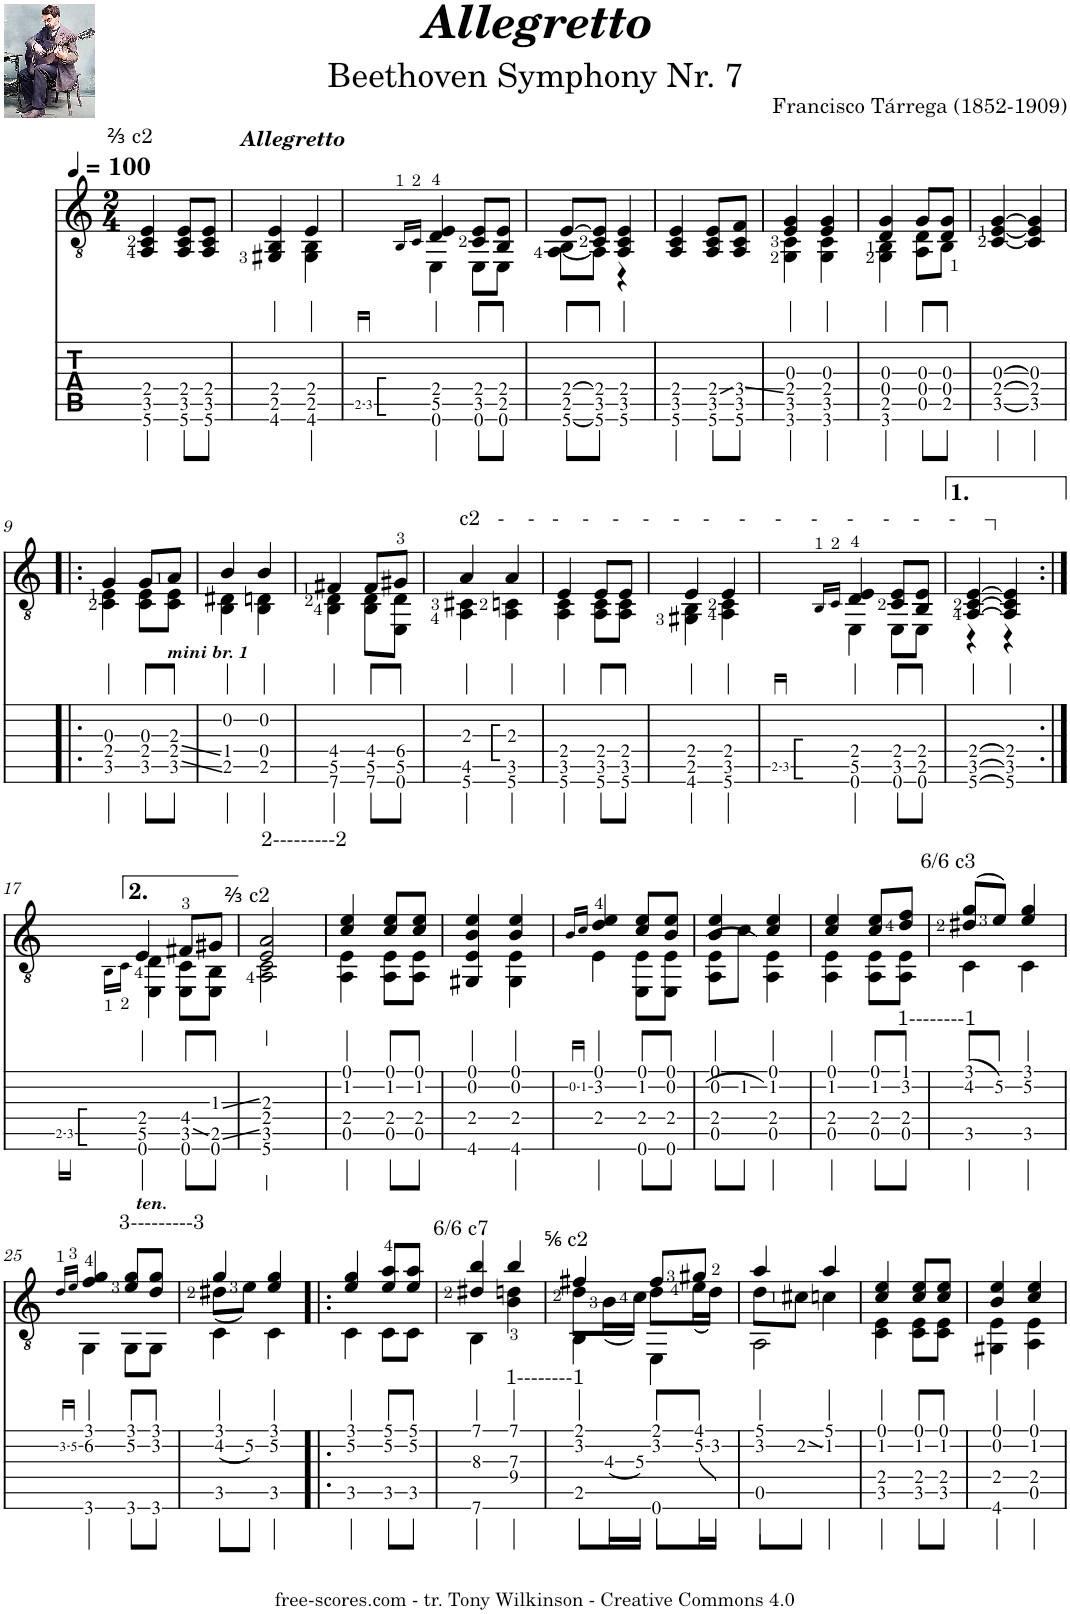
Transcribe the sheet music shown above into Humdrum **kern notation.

**kern	**kern
*part2	*part1
*staff2	*staff1
*I"Chitarra classica (Intavolatura)	*I"Chitarra classica, Chitarra classica, Guitar
*stria6	*
*	*clefGv2
*k[]	*k[]
*M2/4	*M2/4
*MM100	*MM100
=1	=1
!	!LO:TX:a:Bi:t=Allegretto
!	!LO:TX:a:t=⅔ c2
4AA\ 4C\ 4E\	4AA/ 4C/ 4E/
8AA\ 8C\ 8E\L	8AA/ 8C/ 8E/L
8AA\ 8C\ 8E\J	8AA/ 8C/ 8E/J
=2	=2
*^	*^
4GG#X/ 4BB/ 4E/	4ryy	4GG#X/ 4BB/ 4E/	4ryy
4E/	4GG#\ 4BB\	4E/	4GG#\ 4BB\
=3	=3	=3	=3
16qBB/LL	.	16qBB/LL	.
16qC/JJ	.	16qC/JJ	.
4D/:: 4E/::	4EE\	4D/ 4E/	4EE\
8C/ 8E/L	8EE\L	8C/ 8E/L	8EE\L
8BB/ 8E/J	8EE\J	8BB/ 8E/J	8EE\J
=4	=4	=4	=4
[8E/L	[8AA\ 8BB\L	[8E/L	[8AA\ 8BB\L
8C/ 8E/]J	8AA\J]	8C/ 8E/]J	8AA\J]
4AA/ 4C/ 4E/	4r	4AA/ 4C/ 4E/	4r
*v	*v	*	*
*	*v	*v
=5	=5
4AA\ 4C\ 4E\	4AA/ 4C/ 4E/
8AA\ 8C\ 8E\L	8AA/ 8C/ 8E/L
8AA\ 8C\ 8F\J	8AA/ 8C/ 8F/J
=6	=6
*^	*^
4E/ 4G/	4GG\ 4C\	4E/ 4G/	4GG\ 4C\
4E/ 4G/	4GG\ 4C\	4E/ 4G/	4GG\ 4C\
=7	=7	=7	=7
4D/ 4G/	4GG\ 4BB\	4D/ 4G/	4GG\ 4BB\
8G/L	8AA\ 8D\L	8G/L	8AA\ 8D\L
8D/ 8G/J	8BB\J	8D/ 8G/J	8BB\J
*v	*v	*	*
*	*v	*v
=8	=8
[4C\ [4E\ [4G\	[4C/ [4E/ [4G/
4C\] 4E\] 4G\]	4C/] 4E/] 4G/]
!!LO:LB:g=z
=9!|:	=9!|:
*^	*^
4G/	4C\ 4E\	4G/	4C\ 4E\
8G/L	8C\ 8E\L	8G/L	8C\ 8E\L
!LO:TX:a:Bi:t=mini br. 1	!	!	!
8A/J	8C\ 8E\J	8A/J	8C\ 8E\J
=10	=10	=10	=10
4B/	4BB\ 4D#X\	4B/	4BB\ 4D#X\
!LO:TX:b:t=2---------2	!	!	!
4B/	4BB\ 4Dn\	4B/	4BB\ 4Dn\
=11	=11	=11	=11
4F#X/	4BB\ 4D\	4F#X/	4BB\ 4D\
8F#/L	8BB\ 8D\L	8F#/L	8BB\ 8D\L
8G#X/J	8EE\ 8D\J	8G#X/J	8EE\ 8D\J
=12	=12	=12	=12
!	!	!LO:TX:a:t=c2   -    -   -    -    -    -    -    -     -     -     -     -     -    -     -     ┐	!
4A/	4AA\ 4C#X\	4A/	4AA\ 4C#X\
4A::/	4AA\ 4Cn\	4A/	4AA\ 4Cn\
=13	=13	=13	=13
4E/	4AA\ 4C\	4E/	4AA\ 4C\
8E/L	8AA\ 8C\L	8E/L	8AA\ 8C\L
8E/J	8AA\ 8C\J	8E/J	8AA\ 8C\J
=14	=14	=14	=14
4E/	4GG#X\ 4BB\	4E/	4GG#X\ 4BB\
4E/	4AA\ 4C\	4E/	4AA\ 4C\
=15	=15	=15	=15
16qBB/LL	.	16qBB/LL	.
16qC/JJ	.	16qC/JJ	.
4D/:: 4E/::	4EE\	4D/ 4E/	4EE\
8C/ 8E/L	8EE\L	8C/ 8E/L	8EE\L
8BB/ 8E/J	8EE\J	8BB/ 8E/J	8EE\J
=16	=16	=16	=16
[4AA/ [4C/ [4E/	4r	[4AA/ [4C/ [4E/	4r
4AA/] 4C/] 4E/]	4r	4AA/] 4C/] 4E/]	4r
!!LO:LB:g=z	!!
=17:|!	=17:|!	=17:|!	=17:|!
.	16qBB\LL	.	16qBB\LL
.	16qC\JJ	.	16qC\JJ
!LO:TX:b:Bi:t=ten.	!	!	!
!LO:TX:b:t=3---------3	!	!	!
4E/	4EE\:: 4D\::	4E/	4EE\ 4D\
8F#X/L	8EE\ 8C\L	8F#X/L	8EE\ 8C\L
8G#X/J	8EE\ 8BB\J	8G#X/J	8EE\ 8BB\J
=18	=18	=18	=18
!	!	!LO:TX:a:t=⅔ c2	!
2E/ 2A/	2AA\ 2C\	2E/ 2A/	2AA\ 2C\
=19	=19	=19	=19
4c/ 4e/	4AA\ 4E\	4c/ 4e/	4AA\ 4E\
8c/ 8e/L	8AA\ 8E\L	8c/ 8e/L	8AA\ 8E\L
8c/ 8e/J	8AA\ 8E\J	8c/ 8e/J	8AA\ 8E\J
=20	=20	=20	=20
4GG#X/ 4E/ 4B/ 4e/	4ryy	4GG#X/ 4E/ 4B/ 4e/	4ryy
4B/ 4e/	4GG#\ 4E\	4B/ 4e/	4GG#\ 4E\
=21	=21	=21	=21
16qB/LL	.	16qB/LL	.
16qc/JJ	.	16qc/JJ	.
4d/ 4e/	4E\	4d/ 4e/	4E\
8c/ 8e/L	8EE\ 8E\L	8c/ 8e/L	8EE\ 8E\L
8B/ 8e/J	8EE\ 8E\J	8B/ 8e/J	8EE\ 8E\J
=22	=22	=22	=22
(4B/ 4e/	8AA\ 8E\L	(4B/ 4e/	8AA\ 8E\L
.	8c\J	.	8c\J
4c/ 4e/)	4AA\ 4E\	4c/ 4e/)	4AA\ 4E\
=23	=23	=23	=23
4c/ 4e/	4AA\ 4E\	4c/ 4e/	4AA\ 4E\
8c/ 8e/L	8AA\ 8E\L	8c/ 8e/L	8AA\ 8E\L
!LO:TX:a:t=1--------1	!	!	!
8d/ 8f/J	8AA\ 8E\J	8d/ 8f/J	8AA\ 8E\J
=24	=24	=24	=24
!	!	!LO:TX:a:t=6/6 c3	!
(8d#X/ 8g/L	4C\	(8d#X/ 8g/L	4C\
8e/J)	.	8e/J)	.
4e/ 4g/	4C\	4e/ 4g/	4C\
!!LO:LB:g=z	!!
=25	=25	=25	=25
16qd/LL	.	16qd/LL	.
16qe/JJ	.	16qe/JJ	.
4f/ 4g/	4GG\	4f/ 4g/	4GG\
8e/ 8g/L	8GG\L	8e/ 8g/L	8GG\L
8d/ 8g/J	8GG\J	8d/ 8g/J	8GG\J
=26	=26	=26	=26
*	*^	*	*^
4g/	(8d#X\L	4C\	4g/	(8d#X\L	4C\
.	8e\J)	.	.	8e\J)	.
4e/ 4g/	4ryy	4C\	4e/ 4g/	4ryy	4C\
*	*v	*v	*	*	*
*	*	*	*v	*v
=27!|:	=27!|:	=27!|:	=27!|:
4e/ 4g/	4C\	4e/ 4g/	4C\
8e/ 8a/L	8C\L	8e/ 8a/L	8C\L
8e/ 8a/J	8C\J	8e/ 8a/J	8C\J
=28	=28	=28	=28
!	!	!LO:TX:a:t=6/6 c7	!
4d#X/ 4b/	4BB\	4d#X/ 4b/	4BB\
!LO:TX:a:t=1--------1	!	!	!
4b/	4B\ 4dn\	4b/	4B\ 4dn\
=29	=29	=29	=29
*	*^	*	*^
!	!	!	!LO:TX:a:t=⅚ c2	!	!
4f#X/	8d\L	4BB\	4f#X/	8d\L	4BB\
.	(16B\L	.	.	(16B\L	.
.	16c\JJ)	.	.	16c\JJ)	.
8f#/L	8d\L	4EE\	8f#/L	8d\L	4EE\
8g#X/J	(16e\L	.	8g#X/J	(16e\L	.
.	16d\JJ)	.	.	16d\JJ)	.
=30	=30	=30	=30	=30	=30
4a/	8d\L	2AA\	4a/	8d\L	2AA\
.	8c#X\J	.	.	8c#X\J	.
4a/	4cn\	.	4a/	4cn\	.
*	*v	*v	*	*	*
*	*	*	*v	*v
=31	=31	=31	=31
4c/ 4e/	4C\ 4E\	4c/ 4e/	4C\ 4E\
8c/ 8e/L	8C\ 8E\L	8c/ 8e/L	8C\ 8E\L
8c/ 8e/J	8C\ 8E\J	8c/ 8e/J	8C\ 8E\J
=32	=32	=32	=32
4B/ 4e/	4GG#X\ 4E\	4B/ 4e/	4GG#X\ 4E\
4c/ 4e/	4AA\ 4E\	4c/ 4e/	4AA\ 4E\
*v	*v	*	*
*	*v	*v
=	=
*-	*-
